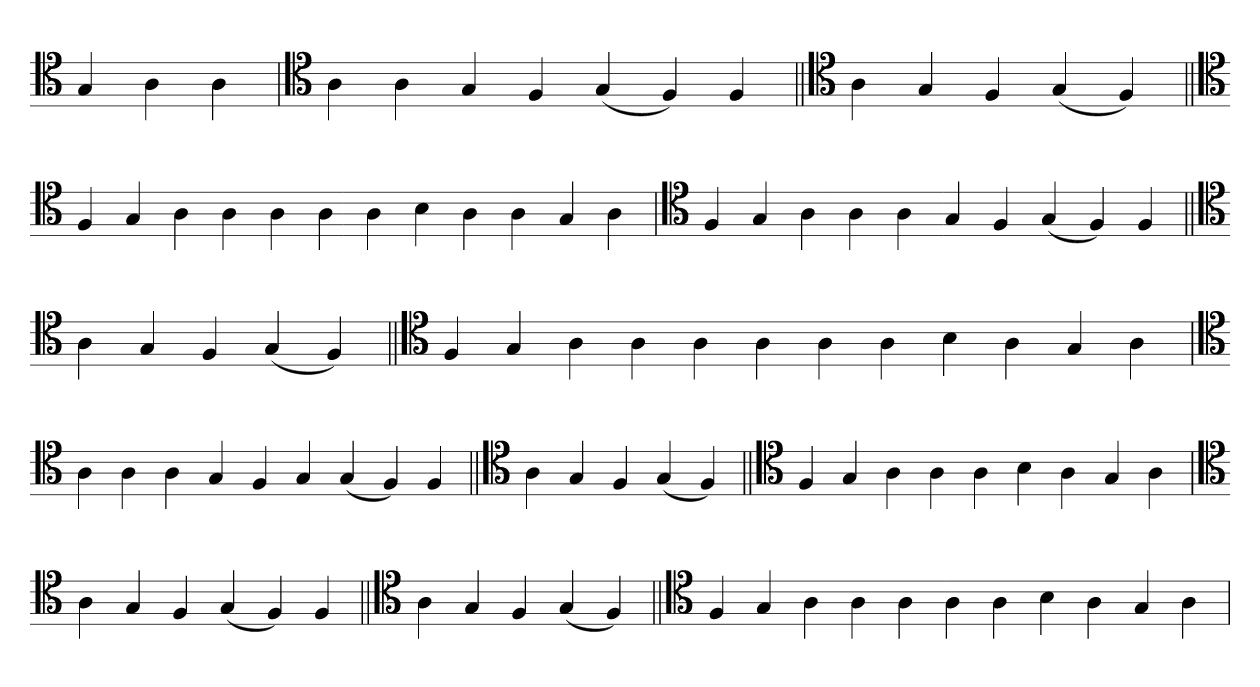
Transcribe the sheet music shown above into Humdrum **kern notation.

**kern
*part1
*staff1
*clefC4
=
4G
4A
4A
='
*clefC4
4A
4A
4G
4F
(4G
4F)
4F
=||
*clefC4
4A
4G
4F
(4G
4F)
=||
*clefC4
4F
4G
4A
4A
4A
4A
4A
4B
4A
4A
4G
4A
='
*clefC4
4F
4G
4A
4A
4A
4G
4F
(4G
4F)
4F
=||
*clefC4
4A
4G
4F
(4G
4F)
=||
*clefC4
4F
4G
4A
4A
4A
4A
4A
4A
4B
4A
4G
4A
='
*clefC4
4A
4A
4A
4G
4F
4G
(4G
4F)
4F
=||
*clefC4
4A
4G
4F
(4G
4F)
=||
*clefC4
4F
4G
4A
4A
4A
4B
4A
4G
4A
='
*clefC4
4A
4G
4F
(4G
4F)
4F
=||
*clefC4
4A
4G
4F
(4G
4F)
=||
*clefC4
4F
4G
4A
4A
4A
4A
4A
4B
4A
4G
4A
='
*-
